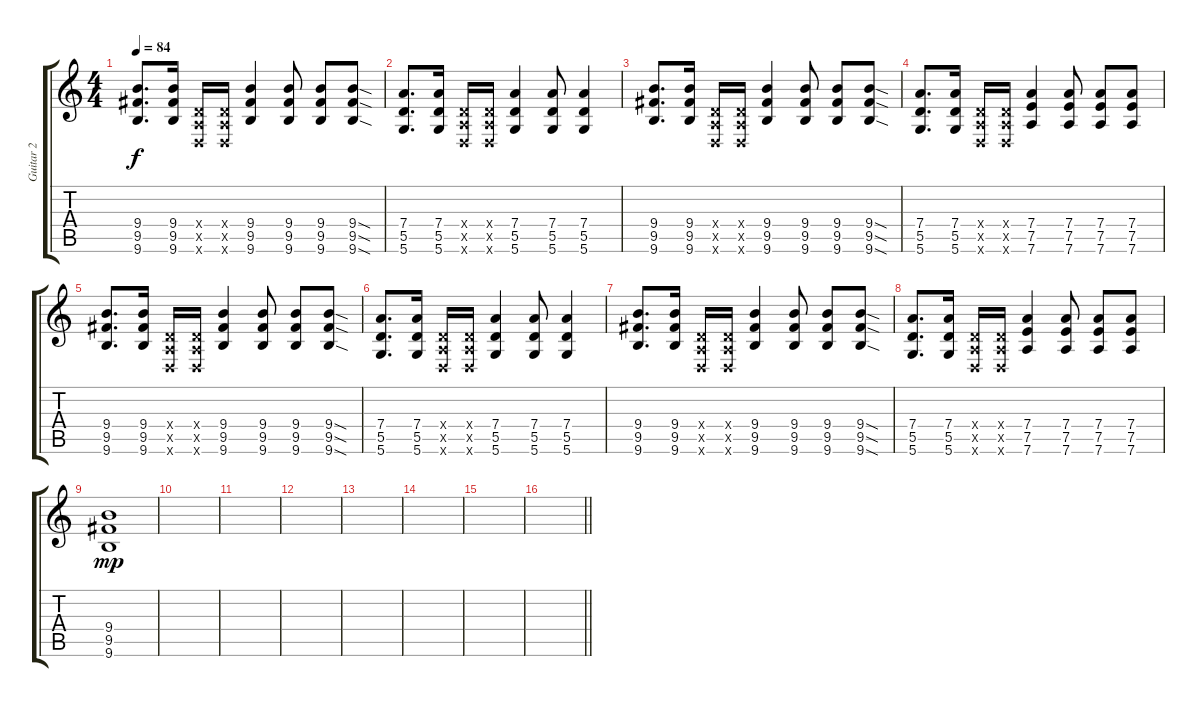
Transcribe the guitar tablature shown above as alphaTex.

\track ("Guitar 2" "Guitar 2") {instrument overdrivenguitar}
\staff {score tabs}
\tuning (E4 B3 G3 D3 A2 D2) {hide}
\ts (4 4)
\tempo 84
\clef g2
\ks c
(9.4 9.5 9.6).8{d dy f instrument overdrivenguitar} (9.4 9.5 9.6).16 (0.4{x} 0.5{x} 0.6{x}).16 (0.4{x} 0.5{x} 0.6{x}).16 (9.4 9.5 9.6).4 (9.4 9.5 9.6).8 (9.4 9.5 9.6).8 (9.4{sod} 9.5{sod} 9.6{sod}).8 |
(7.4 5.5 5.6).8{d} (7.4 5.5 5.6).16 (0.4{x} 0.5{x} 0.6{x}).16 (0.4{x} 0.5{x} 0.6{x}).16 (7.4 5.5 5.6).4 (7.4 5.5 5.6).8 (7.4 5.5 5.6).4 |
(9.4 9.5 9.6).8{d} (9.4 9.5 9.6).16 (0.4{x} 0.5{x} 0.6{x}).16 (0.4{x} 0.5{x} 0.6{x}).16 (9.4 9.5 9.6).4 (9.4 9.5 9.6).8 (9.4 9.5 9.6).8 (9.4{sod} 9.5{sod} 9.6{sod}).8 |
(7.4 5.5 5.6).8{d} (7.4 5.5 5.6).16 (0.4{x} 0.5{x} 0.6{x}).16 (0.4{x} 0.5{x} 0.6{x}).16 (7.4 7.5 7.6).4 (7.4 7.5 7.6).8 (7.4 7.5 7.6).8 (7.4 7.5 7.6).8 |
(9.4 9.5 9.6).8{d} (9.4 9.5 9.6).16 (0.4{x} 0.5{x} 0.6{x}).16 (0.4{x} 0.5{x} 0.6{x}).16 (9.4 9.5 9.6).4 (9.4 9.5 9.6).8 (9.4 9.5 9.6).8 (9.4{sod} 9.5{sod} 9.6{sod}).8 |
(7.4 5.5 5.6).8{d} (7.4 5.5 5.6).16 (0.4{x} 0.5{x} 0.6{x}).16 (0.4{x} 0.5{x} 0.6{x}).16 (7.4 5.5 5.6).4 (7.4 5.5 5.6).8 (7.4 5.5 5.6).4 |
(9.4 9.5 9.6).8{d} (9.4 9.5 9.6).16 (0.4{x} 0.5{x} 0.6{x}).16 (0.4{x} 0.5{x} 0.6{x}).16 (9.4 9.5 9.6).4 (9.4 9.5 9.6).8 (9.4 9.5 9.6).8 (9.4{sod} 9.5{sod} 9.6{sod}).8 |
(7.4 5.5 5.6).8{d} (7.4 5.5 5.6).16 (0.4{x} 0.5{x} 0.6{x}).16 (0.4{x} 0.5{x} 0.6{x}).16 (7.4 7.5 7.6).4 (7.4 7.5 7.6).8 (7.4 7.5 7.6).8 (7.4 7.5 7.6).8 |
(9.4 9.5 9.6).1{dy mp} |
|
|
|
|
|
|
\barLineRight lightlight
